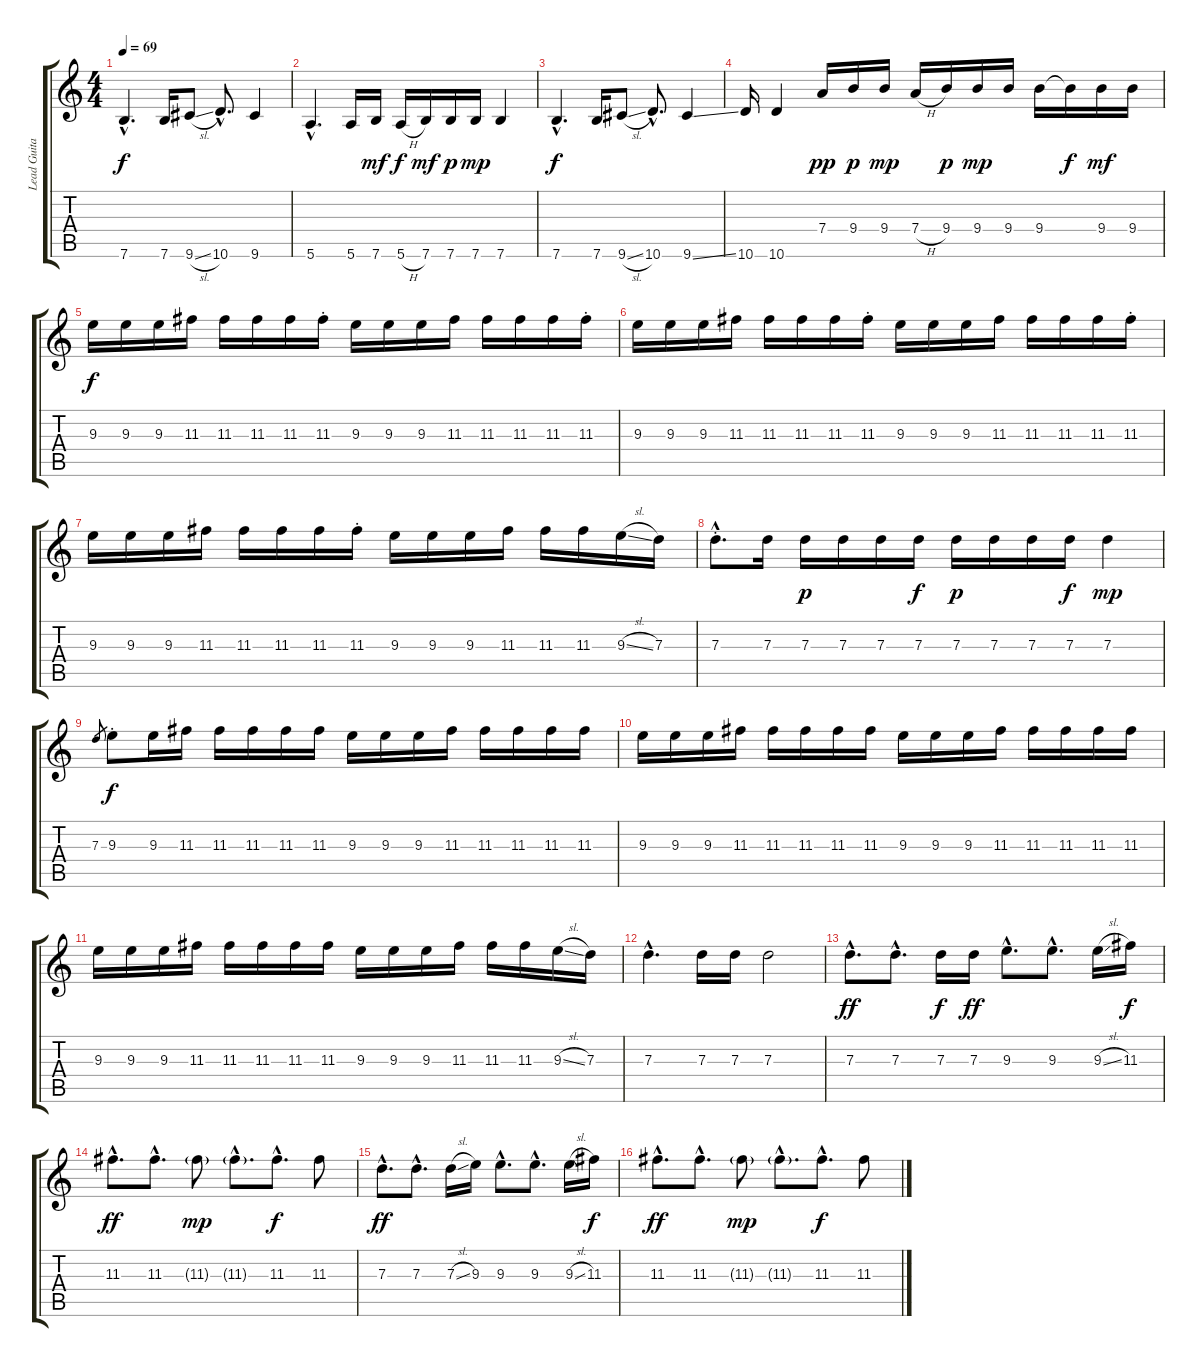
\track ("Lead Guitar" "Lead Guita") {instrument acousticguitarnylon}
\staff {score tabs}
\tuning (E4 B3 G3 D3 A2 E2) {hide}
\ts (4 4)
\tempo 69
\clef g2
\ks c
7.6{hac}.4{d dy f} 7.6.16 9.6{sl}.8 10.6{hac}.8{d} 9.6.4 |
5.6{hac}.4{d} 5.6.16 7.6.16{dy mf} 5.6{h}.16{dy f} 7.6.16{dy mf} 7.6.16{dy p} 7.6.16{dy mp} 7.6.4 |
7.6{hac}.4{d dy f} 7.6.16 9.6{sl}.8 10.6{hac}.8{d} 9.6{ss}.4 |
10.6.16 10.6.4 7.4.16{dy pp} 9.4.16{dy p} 9.4.16{dy mp} 7.4{h}.16 9.4.16{dy p} 9.4.16{dy mp} 9.4.16 9.4.16 9.4{t}.16{dy f} 9.4.16{dy mf} 9.4.16 |
9.3.16{dy f} 9.3.16 9.3.16 11.3.16 11.3.16 11.3.16 11.3.16 11.3{st}.16 9.3.16 9.3.16 9.3.16 11.3.16 11.3.16 11.3.16 11.3.16 11.3{st}.16 |
9.3.16 9.3.16 9.3.16 11.3.16 11.3.16 11.3.16 11.3.16 11.3{st}.16 9.3.16 9.3.16 9.3.16 11.3.16 11.3.16 11.3.16 11.3.16 11.3{st}.16 |
9.3.16 9.3.16 9.3.16 11.3.16 11.3.16 11.3.16 11.3.16 11.3{st}.16 9.3.16 9.3.16 9.3.16 11.3.16 11.3.16 11.3.16 9.3{sl}.16 7.3.16 |
7.3{hac st}.8{d} 7.3.16 7.3.16{dy p} 7.3.16 7.3.16 7.3.16{dy f} 7.3.16{dy p} 7.3.16 7.3.16 7.3.16{dy f} 7.3.4{dy mp} |
7.3.8{gr} 9.3{st}.8{dy f} 9.3.16 11.3.16 11.3.16 11.3.16 11.3.16 11.3.16 9.3.16 9.3.16 9.3.16 11.3.16 11.3.16 11.3.16 11.3.16 11.3.16 |
9.3.16 9.3.16 9.3.16 11.3.16 11.3.16 11.3.16 11.3.16 11.3.16 9.3.16 9.3.16 9.3.16 11.3.16 11.3.16 11.3.16 11.3.16 11.3.16 |
9.3.16 9.3.16 9.3.16 11.3.16 11.3.16 11.3.16 11.3.16 11.3.16 9.3.16 9.3.16 9.3.16 11.3.16 11.3.16 11.3.16 9.3{sl}.16 7.3.16 |
7.3{hac}.4{d} 7.3.16 7.3.16 7.3.2 |
7.3{hac}.8{d dy ff} 7.3{hac}.8{d} 7.3.16{dy f} 7.3.16{dy ff} 9.3{hac}.8{d} 9.3{hac}.8{d} 9.3{sl}.16 11.3.16{dy f} |
11.3{hac}.8{d dy ff} 11.3{hac}.8{d} 11.3{g}.8{dy mp} 11.3{g hac}.8{d} 11.3{hac}.8{d dy f} 11.3.8 |
7.3{hac}.8{d dy ff} 7.3{hac}.8{d} 7.3{sl}.16 9.3.16 9.3{hac}.8{d} 9.3{hac}.8{d} 9.3{sl}.16 11.3.16{dy f} |
11.3{hac}.8{d dy ff} 11.3{hac}.8{d} 11.3{g}.8{dy mp} 11.3{g hac}.8{d} 11.3{hac}.8{d dy f} 11.3.8
